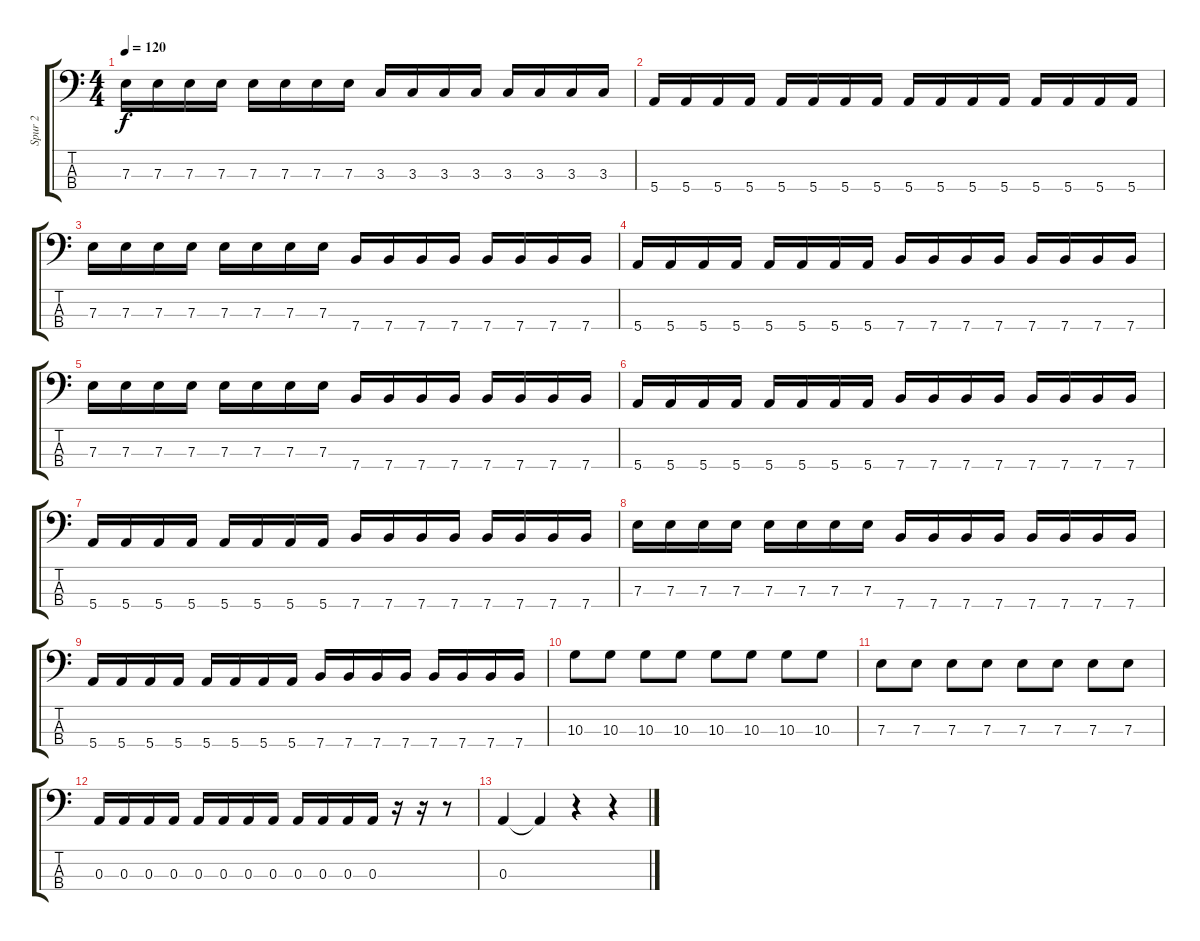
\track ("Spur 2" "Spur 2") {instrument electricbasspick}
\staff {score tabs}
\tuning (G2 D2 A1 E1) {hide}
\ts (4 4)
\tempo 120
\clef f4
\ks c
7.3.16{dy f} 7.3.16 7.3.16 7.3.16 7.3.16 7.3.16 7.3.16 7.3.16 3.3.16 3.3.16 3.3.16 3.3.16 3.3.16 3.3.16 3.3.16 3.3.16 |
5.4.16 5.4.16 5.4.16 5.4.16 5.4.16 5.4.16 5.4.16 5.4.16 5.4.16 5.4.16 5.4.16 5.4.16 5.4.16 5.4.16 5.4.16 5.4.16 |
7.3.16 7.3.16 7.3.16 7.3.16 7.3.16 7.3.16 7.3.16 7.3.16 7.4.16 7.4.16 7.4.16 7.4.16 7.4.16 7.4.16 7.4.16 7.4.16 |
5.4.16 5.4.16 5.4.16 5.4.16 5.4.16 5.4.16 5.4.16 5.4.16 7.4.16 7.4.16 7.4.16 7.4.16 7.4.16 7.4.16 7.4.16 7.4.16 |
7.3.16 7.3.16 7.3.16 7.3.16 7.3.16 7.3.16 7.3.16 7.3.16 7.4.16 7.4.16 7.4.16 7.4.16 7.4.16 7.4.16 7.4.16 7.4.16 |
5.4.16 5.4.16 5.4.16 5.4.16 5.4.16 5.4.16 5.4.16 5.4.16 7.4.16 7.4.16 7.4.16 7.4.16 7.4.16 7.4.16 7.4.16 7.4.16 |
5.4.16 5.4.16 5.4.16 5.4.16 5.4.16 5.4.16 5.4.16 5.4.16 7.4.16 7.4.16 7.4.16 7.4.16 7.4.16 7.4.16 7.4.16 7.4.16 |
7.3.16 7.3.16 7.3.16 7.3.16 7.3.16 7.3.16 7.3.16 7.3.16 7.4.16 7.4.16 7.4.16 7.4.16 7.4.16 7.4.16 7.4.16 7.4.16 |
5.4.16 5.4.16 5.4.16 5.4.16 5.4.16 5.4.16 5.4.16 5.4.16 7.4.16 7.4.16 7.4.16 7.4.16 7.4.16 7.4.16 7.4.16 7.4.16 |
10.3.8 10.3.8 10.3.8 10.3.8 10.3.8 10.3.8 10.3.8 10.3.8 |
7.3.8 7.3.8 7.3.8 7.3.8 7.3.8 7.3.8 7.3.8 7.3.8 |
0.3.16 0.3.16 0.3.16 0.3.16 0.3.16 0.3.16 0.3.16 0.3.16 0.3.16 0.3.16 0.3.16 0.3.16 r.16 r.16 r.8 |
0.3.4 0.3{t}.4 r.4 r.4
